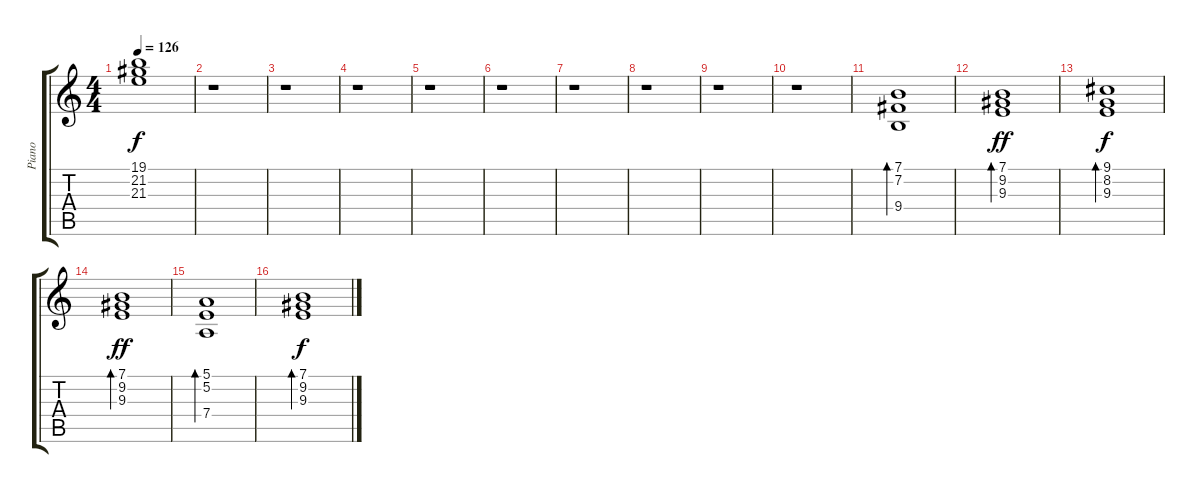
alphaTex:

\track ("Piano" "Piano") {instrument acousticgrandpiano}
\staff {score tabs}
\tuning (E4 B3 G3 D3 A2 E2) {hide}
\ts (4 4)
\tempo 126
\clef g2
\ks c
(19.1{t} 21.2{t} 21.3{t}).1{dy f} |
r.1 |
r.1 |
r.1 |
r.1 |
r.1 |
r.1 |
r.1 |
r.1 |
r.1 |
(7.1 7.2 9.4).1{bd 240} |
(7.1 9.2 9.3).1{bd 240 dy ff} |
(9.1 8.2 9.3).1{bd 240 dy f} |
(7.1 9.2 9.3).1{bd 240 dy ff} |
(5.1 5.2 7.4).1{bd 240} |
(7.1 9.2 9.3).1{bd 240 dy f}
